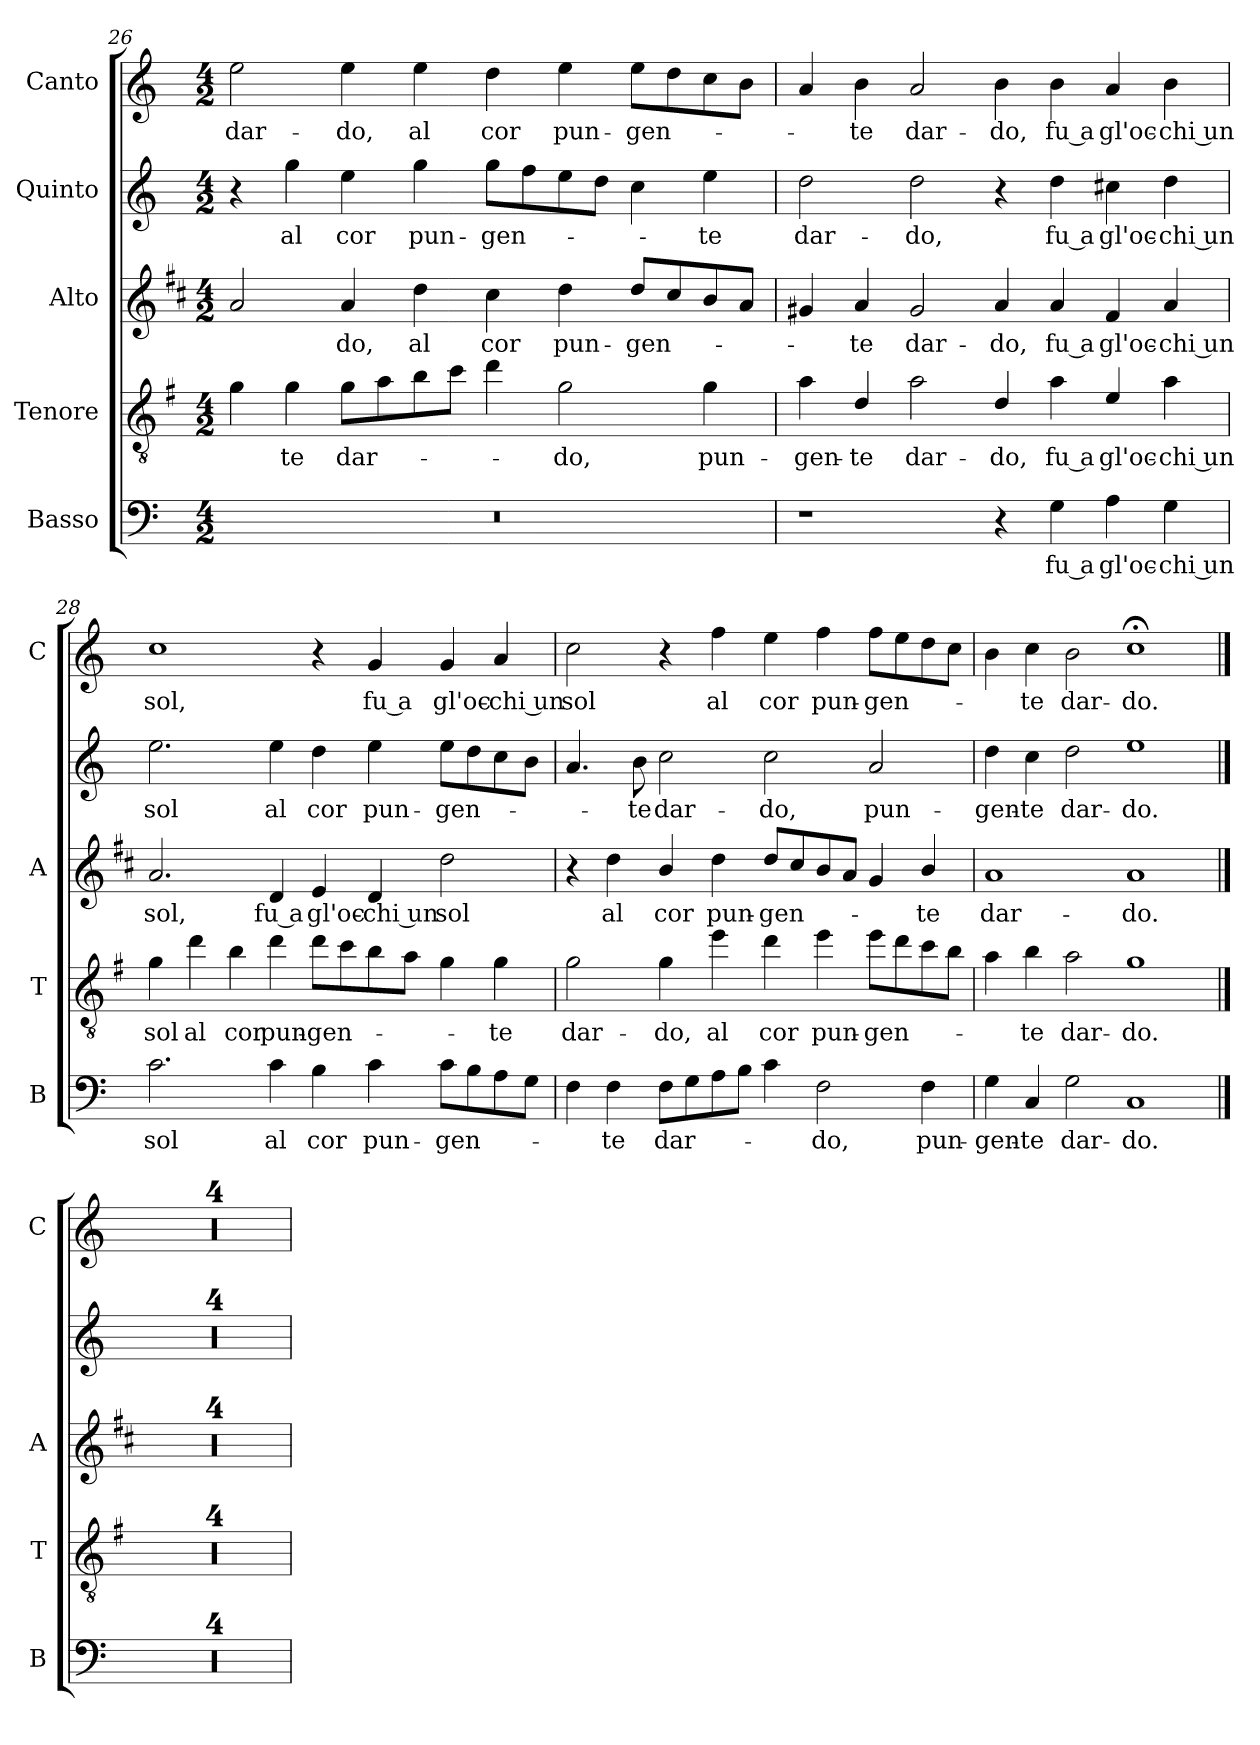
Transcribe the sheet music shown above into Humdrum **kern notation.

**kern	**text	**kern	**text	**kern	**text	**kern	**text	**kern	**text
*part5	*part5	*part4	*part4	*part3	*part3	*part2	*part2	*part1	*part1
*staff5	*staff5	*staff4	*staff4	*staff3	*staff3	*staff2	*staff2	*staff1	*staff1
*I"Basso	*	*I"Tenore	*	*I"Alto	*	*I"Quinto	*	*I"Canto	*
*I'B	*	*I'T	*	*I'A	*	*	*	*I'C	*
*clefF4	*	*clefGv2	*	*clefG2	*	*clefG2	*	*clefG2	*
*	*	*ITrd4c7	*	*ITrd1c2	*	*	*	*	*
*k[]	*	*k[]	*	*k[]	*	*k[]	*	*k[]	*
*C:	*	*C:	*	*C:	*	*C:	*	*C:	*
*M4/2	*	*M4/2	*	*M4/2	*	*M4/2	*	*M4/2	*
=26	=26	=26	=26	=26	=26	=26	=26	=26	=26
!	!	!	!	!	!	!	!	!	!LO:LY:b
0r	.	4c\	.	2g/	.	4r	.	2ee\	dar-
!	!	!	!LO:LY:b	!	!	!	!LO:LY:b	!	!
.	.	4c\	-te	.	.	4gg\	al	.	.
!	!	!	!LO:LY:b	!	!LO:LY:b	!	!LO:LY:b	!	!LO:LY:b
.	.	8c\L	dar-	4g/	-do,	4ee\	cor	4ee\	-do,
.	.	8d\	.	.	.	.	.	.	.
!	!	!	!	!	!LO:LY:b	!	!LO:LY:b	!	!LO:LY:b
.	.	8e\	.	4cc\	al	4gg\	pun-	4ee\	al
.	.	8f\J	.	.	.	.	.	.	.
!	!	!	!	!	!LO:LY:b	!	!LO:LY:b	!	!LO:LY:b
.	.	4g\	.	4b\	cor	8gg\L	-gen-	4dd\	cor
.	.	.	.	.	.	8ff\	.	.	.
!	!	!	!LO:LY:b	!	!LO:LY:b	!	!	!	!LO:LY:b
.	.	2c\	-do,	4cc\	pun-	8ee\	.	4ee\	pun-
.	.	.	.	.	.	8dd\J	.	.	.
!	!	!	!	!	!LO:LY:b	!	!	!	!LO:LY:b
.	.	.	.	8cc/L	-gen-	4cc\	.	8ee\L	-gen-
.	.	.	.	8b/	.	.	.	8dd\	.
!	!	!	!LO:LY:b	!	!	!	!LO:LY:b	!	!
.	.	4c\	pun-	8a/	.	4ee\	-te	8cc\	.
.	.	.	.	8g/J	.	.	.	8b\J	.
!!LO:PB:g=z
=27	=27	=27	=27	=27	=27	=27	=27	=27	=27
!	!	!	!LO:LY:b	!	!	!	!LO:LY:b	!	!
1r	.	4d\	-gen-	4f#X/	.	2dd\	dar-	4a/	.
!	!	!	!LO:LY:b	!	!LO:LY:b	!	!	!	!LO:LY:b
.	.	4G/	-te	4g/	-te	.	.	4b\	-te
!	!	!	!LO:LY:b	!	!LO:LY:b	!	!LO:LY:b	!	!LO:LY:b
.	.	2d\	dar-	2f#/	dar-	2dd\	-do,	2a/	dar-
!	!	!	!LO:LY:b	!	!LO:LY:b	!	!	!	!LO:LY:b
4r	.	4G/	-do,	4g/	-do,	4r	.	4b\	-do,
!	!LO:LY:b	!	!LO:LY:b	!	!LO:LY:b	!	!LO:LY:b	!	!LO:LY:b
4G\	fu a	4d\	fu a	4g/	fu a	4dd\	fu a	4b\	fu a
!	!LO:LY:b	!	!LO:LY:b	!	!LO:LY:b	!	!LO:LY:b	!	!LO:LY:b
4A\	gl'oc-	4A/	gl'oc-	4e/	gl'oc-	4cc#X\	gl'oc-	4a/	gl'oc-
!	!LO:LY:b	!	!LO:LY:b	!	!LO:LY:b	!	!LO:LY:b	!	!LO:LY:b
4G\	-chi un	4d\	-chi un	4g/	-chi un	4dd\	-chi un	4b\	-chi un
=28	=28	=28	=28	=28	=28	=28	=28	=28	=28
!	!LO:LY:b	!	!LO:LY:b	!	!LO:LY:b	!	!LO:LY:b	!	!LO:LY:b
2.c\	sol	4c\	sol	2.g/	sol,	2.ee\	sol	1cc	sol,
!	!	!	!LO:LY:b	!	!	!	!	!	!
.	.	4g\	al	.	.	.	.	.	.
!	!	!	!LO:LY:b	!	!	!	!	!	!
.	.	4e\	cor	.	.	.	.	.	.
!	!LO:LY:b	!	!LO:LY:b	!	!LO:LY:b	!	!LO:LY:b	!	!
4c\	al	4g\	pun-	4c/	fu a	4ee\	al	.	.
!	!LO:LY:b	!	!LO:LY:b	!	!LO:LY:b	!	!LO:LY:b	!	!
4B\	cor	8g\L	-gen-	4d/	gl'oc-	4dd\	cor	4r	.
.	.	8f\	.	.	.	.	.	.	.
!	!LO:LY:b	!	!	!	!LO:LY:b	!	!LO:LY:b	!	!LO:LY:b
4c\	pun-	8e\	.	4c/	-chi un	4ee\	pun-	4g/	fu a
.	.	8d\J	.	.	.	.	.	.	.
!	!LO:LY:b	!	!	!	!LO:LY:b	!	!LO:LY:b	!	!LO:LY:b
8c\L	-gen-	4c\	.	2cc\	sol	8ee\L	-gen-	4g/	gl'oc-
8B\	.	.	.	.	.	8dd\	.	.	.
!	!	!	!LO:LY:b	!	!	!	!	!	!LO:LY:b
8A\	.	4c\	-te	.	.	8cc\	.	4a/	-chi un
8G\J	.	.	.	.	.	8b\J	.	.	.
=29	=29	=29	=29	=29	=29	=29	=29	=29	=29
!	!	!	!LO:LY:b	!	!	!	!	!	!LO:LY:b
4F\	.	2c\	dar-	4r	.	4.a/	.	2cc\	sol
!	!LO:LY:b	!	!	!	!LO:LY:b	!	!	!	!
4F\	-te	.	.	4cc\	al	.	.	.	.
!	!	!	!	!	!	!	!LO:LY:b	!	!
.	.	.	.	.	.	8b\	-te	.	.
!	!LO:LY:b	!	!LO:LY:b	!	!LO:LY:b	!	!LO:LY:b	!	!
8F\L	dar-	4c\	-do,	4a/	cor	2cc\	dar-	4r	.
8G\	.	.	.	.	.	.	.	.	.
!	!	!	!LO:LY:b	!	!LO:LY:b	!	!	!	!LO:LY:b
8A\	.	4a\	al	4cc\	pun-	.	.	4ff\	al
8B\J	.	.	.	.	.	.	.	.	.
!	!	!	!LO:LY:b	!	!LO:LY:b	!	!LO:LY:b	!	!LO:LY:b
4c\	.	4g\	cor	8cc/L	-gen-	2cc\	-do,	4ee\	cor
.	.	.	.	8b/	.	.	.	.	.
!	!LO:LY:b	!	!LO:LY:b	!	!	!	!	!	!LO:LY:b
2F\	-do,	4a\	pun-	8a/	.	.	.	4ff\	pun-
.	.	.	.	8g/J	.	.	.	.	.
!	!	!	!LO:LY:b	!	!	!	!LO:LY:b	!	!LO:LY:b
.	.	8a\L	-gen-	4f/	.	2a/	pun-	8ff\L	-gen-
.	.	8g\	.	.	.	.	.	8ee\	.
!	!LO:LY:b	!	!	!	!LO:LY:b	!	!	!	!
4F\	pun-	8f\	.	4a/	-te	.	.	8dd\	.
.	.	8e\J	.	.	.	.	.	8cc\J	.
!!LO:LB:g=z
=30	=30	=30	=30	=30	=30	=30	=30	=30	=30
!	!LO:LY:b	!	!	!	!LO:LY:b	!	!LO:LY:b	!	!
4G\	-gen-	4d\	.	1g	dar-	4dd\	-gen-	4b\	.
!	!LO:LY:b	!	!LO:LY:b	!	!	!	!LO:LY:b	!	!LO:LY:b
4C/	-te	4e\	-te	.	.	4cc\	-te	4cc\	-te
!	!LO:LY:b	!	!LO:LY:b	!	!	!	!LO:LY:b	!	!LO:LY:b
2G\	dar-	2d\	dar-	.	.	2dd\	dar-	2b\	dar-
!	!LO:LY:b	!	!LO:LY:b	!	!LO:LY:b	!	!LO:LY:b	!	!LO:LY:b
1C	-do.	1c	-do.	1g	-do.	1ee	-do.	1cc;<	-do.
==31	==31	==31	==31	==31	==31	==31	==31	==31	==31
0r	.	0r	.	0r	.	0r	.	0r	.
=32	=32	=32	=32	=32	=32	=32	=32	=32	=32
0r	.	0r	.	0r	.	0r	.	0r	.
=33	=33	=33	=33	=33	=33	=33	=33	=33	=33
0r	.	0r	.	0r	.	0r	.	0r	.
=34	=34	=34	=34	=34	=34	=34	=34	=34	=34
0r	.	0r	.	0r	.	0r	.	0r	.
=	=	=	=	=	=	=	=	=	=
*-	*-	*-	*-	*-	*-	*-	*-	*-	*-
